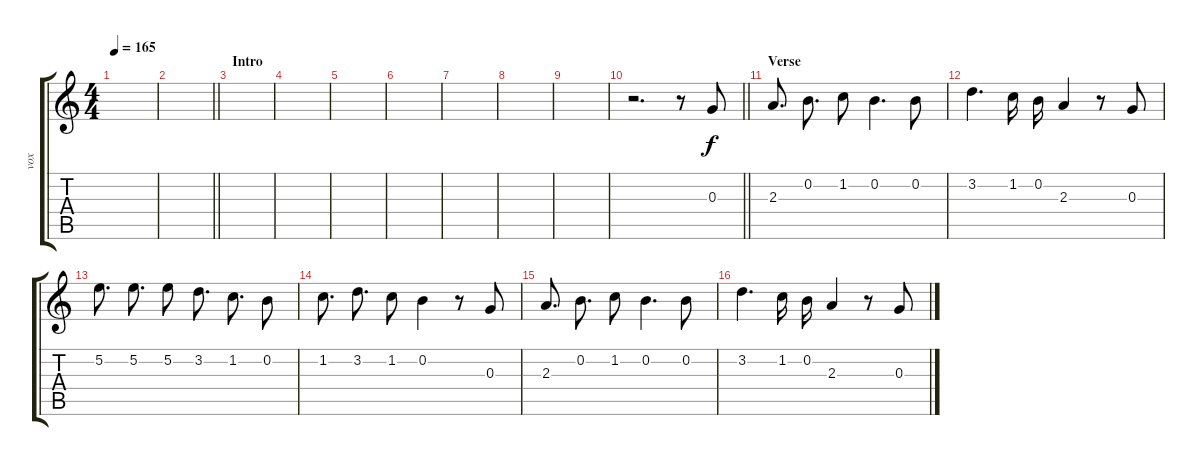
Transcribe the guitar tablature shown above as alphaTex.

\track ("vox" "vox") {instrument acousticguitarsteel}
\staff {score tabs}
\tuning (E4 B3 G3 D3 A2 E2) {hide}
\ts (4 4)
\tempo 165
\clef g2
\ks aminor
|
\barLineRight lightlight
|
\section ("" "Intro")
|
|
|
|
|
|
|
\barLineRight lightlight
r.2{d} r.8 0.3.8 |
\section ("" "Verse")
2.3.8{d beam split} 0.2.8{d} 1.2.8 0.2.4{d} 0.2.8 |
3.2.4{d} 1.2.16{beam split} 0.2.16 2.3.4 r.8 0.3.8 |
5.2.8{d beam split} 5.2.8{d} 5.2.8 3.2.8{d beam split} 1.2.8{d} 0.2.8 |
1.2.8{d beam split} 3.2.8{d} 1.2.8 0.2.4 r.8 0.3.8 |
2.3.8{d beam split} 0.2.8{d} 1.2.8 0.2.4{d} 0.2.8 |
3.2.4{d} 1.2.16{beam split} 0.2.16 2.3.4 r.8 0.3.8
